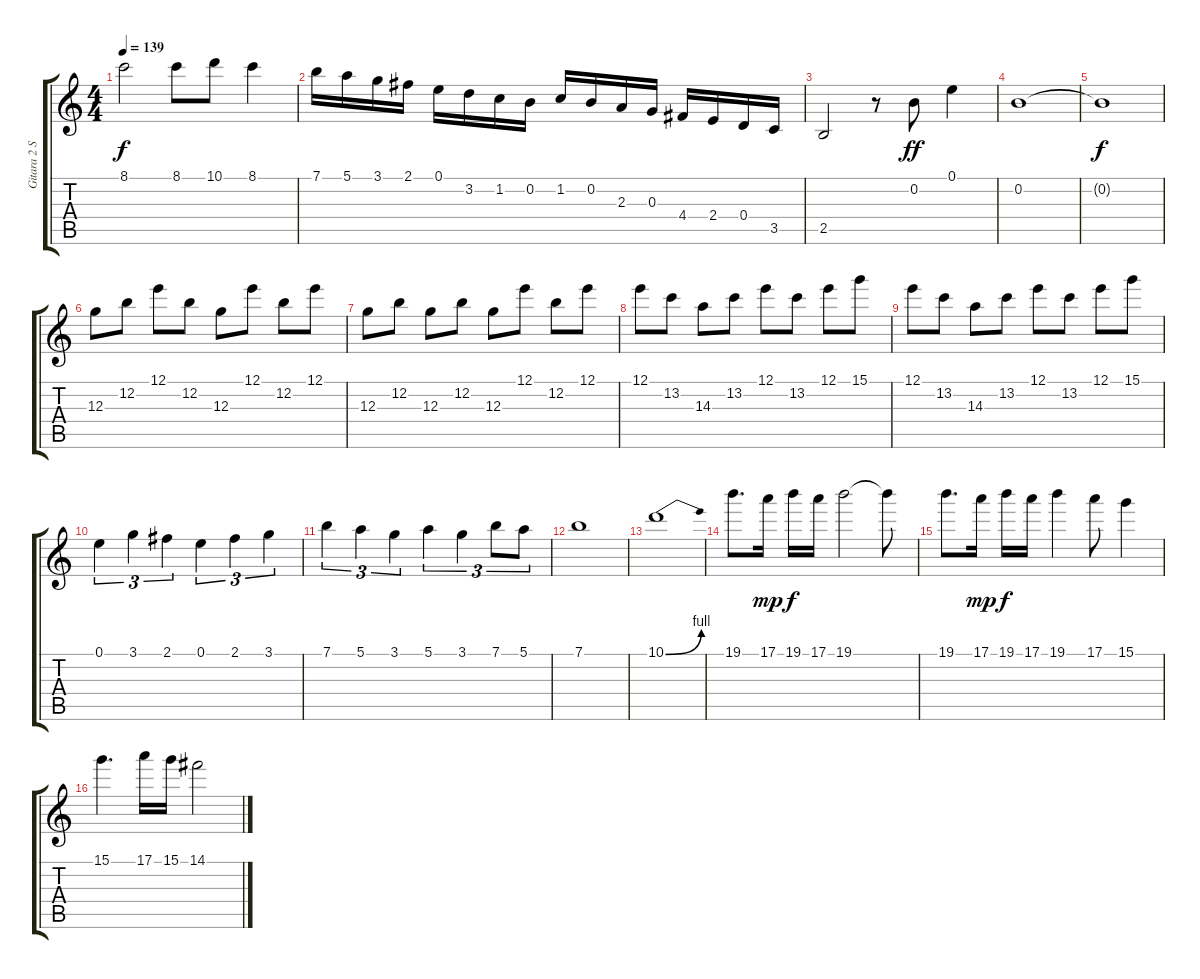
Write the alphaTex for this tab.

\track ("Gitara 2 Solo" "Gitara 2 S") {instrument overdrivenguitar}
\staff {score tabs}
\tuning (E4 B3 G3 D3 A2 E2) {hide}
\ts (4 4)
\tempo 139
\clef g2
\ks c
8.1.2{dy f} 8.1.8 10.1.8 8.1.4 |
7.1.16 5.1.16 3.1.16 2.1.16 0.1.16 3.2.16 1.2.16 0.2.16 1.2.16 0.2.16 2.3.16 0.3.16 4.4.16 2.4.16 0.4.16 3.5.16 |
2.5.2 r.8 0.2.8{dy ff} 0.1.4 |
0.2.1 |
0.2{t}.1{dy f} |
12.3.8 12.2.8 12.1.8 12.2.8 12.3.8 12.1.8 12.2.8 12.1.8 |
12.3.8 12.2.8 12.3.8 12.2.8 12.3.8 12.1.8 12.2.8 12.1.8 |
12.1.8 13.2.8 14.3.8 13.2.8 12.1.8 13.2.8 12.1.8 15.1.8 |
12.1.8 13.2.8 14.3.8 13.2.8 12.1.8 13.2.8 12.1.8 15.1.8 |
0.1.4{tu (3 2)} 3.1.4{tu (3 2)} 2.1.4{tu (3 2)} 0.1.4{tu (3 2)} 2.1.4{tu (3 2)} 3.1.4{tu (3 2)} |
7.1.4{tu (3 2)} 5.1.4{tu (3 2)} 3.1.4{tu (3 2)} 5.1.4{tu (3 2)} 3.1.4{tu (3 2)} 7.1.8{tu (3 2)} 5.1.8{tu (3 2)} |
7.1.1 |
10.1{be (bend 0 0 60 4)}.1 |
19.1.8{d} 17.1.16{dy mp} 19.1.16{dy f} 17.1.16 19.1.2 19.1{t}.8 |
19.1.8{d} 17.1.16{dy mp} 19.1.16{dy f} 17.1.16 19.1.4 17.1.8 15.1.4 |
15.1.4{d} 17.1.16 15.1.16 14.1.2
